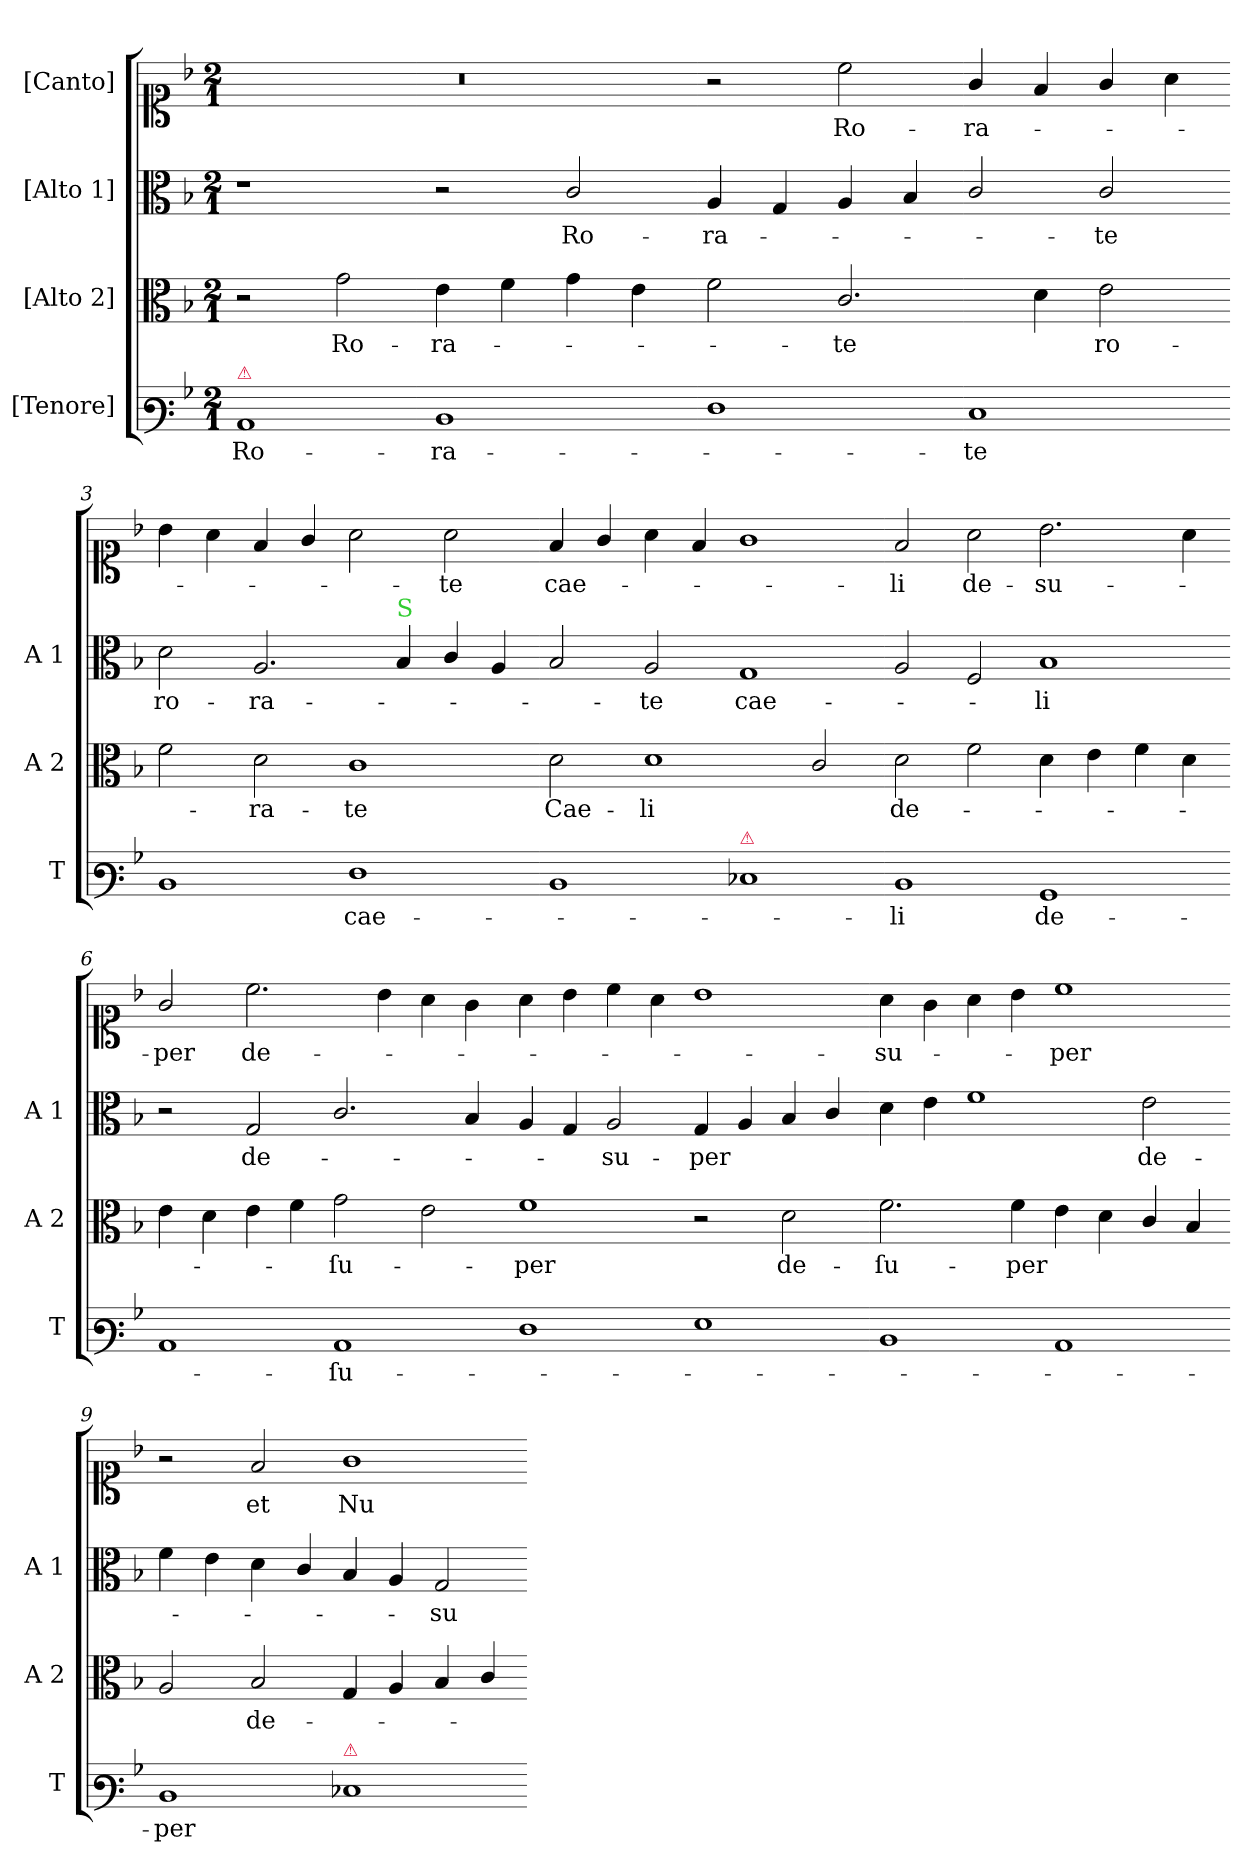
**kern	**text	**kern	**text	**kern	**text	**kern	**text
*part4	*part4	*part3	*part3	*part2	*part2	*part1	*part1
*staff4	*staff4	*staff3	*staff3	*staff2	*staff2	*staff1	*staff1
*I"[Tenore]	*	*I"[Alto 2]	*	*I"[Alto 1]	*	*I"[Canto]	*
*I'T	*	*I'A 2	*	*I'A 1	*	*	*
*clefF3	*	*clefC3	*	*clefC3	*	*clefC1	*
*k[b-]	*	*k[b-]	*	*k[b-]	*	*k[b-]	*
*M2/1	*	*M2/1	*	*M2/1	*	*M2/1	*
=1	=1	=1	=1	=1	=1	=1	=1
!LO:TX:a:color=crimson:t=⚠	!	!	!	!	!	!	!
1C	Ro-	2r	.	1r	.	0r	.
.	.	2g\	Ro-	.	.	.	.
1D	-ra-	4e\	-ra-	2r	.	.	.
.	.	4f\	.	.	.	.	.
.	.	4g\	.	2c/	Ro-	.	.
.	.	4e\	.	.	.	.	.
=2-	=2-	=2-	=2-	=2-	=2-	=2-	=2-
1F	.	2f\	.	4A/	-ra-	2r	.
.	.	.	.	4G/	.	.	.
.	.	2.c/	-te	4A/	.	2cc\	Ro-
.	.	.	.	4B-/	.	.	.
1E	-te	.	.	2c/	.	4g/	-ra-
.	.	4d\	.	.	.	4f/	.
.	.	2e\	ro-	2c/	-te	4g/	.
.	.	.	.	.	.	4a\	.
=3-	=3-	=3-	=3-	=3-	=3-	=3-	=3-
1D	.	2f\	.	2d\	ro-	4b-\	.
.	.	.	.	.	.	4a\	.
.	.	2d\	-ra-	2.A/	-ra-	4f/	.
.	.	.	.	.	.	4g/	.
1F	cae-	1c	-te	.	.	2a\	.
!	!	!	!	!LO:TX:a:color=limegreen:t=S	!	!	!
.	.	.	.	4B-/	.	.	.
.	.	.	.	4c/	.	2a\	-te
.	.	.	.	4A/	.	.	.
=4-	=4-	=4-	=4-	=4-	=4-	=4-	=4-
1D	.	2d\	Cae-	2B-/	.	4f/	cae-
.	.	.	.	.	.	4g/	.
.	.	1d	-li	2A/	-te	4a\	.
.	.	.	.	.	.	4f/	.
!LO:TX:a:color=crimson:t=⚠	!	!	!	!	!	!	!
1E-X	.	.	.	1G	cae-	1g	.
.	.	2c/	.	.	.	.	.
=5-	=5-	=5-	=5-	=5-	=5-	=5-	=5-
1D	-li	2d\	de-	2A/	.	2f/	-li
.	.	2f\	.	2F/	.	2a\	de-
1BB-	de-	4d\	.	1B-	-li	2.b-\	-su-
.	.	4e\	.	.	.	.	.
.	.	4f\	.	.	.	.	.
.	.	4d\	.	.	.	4a\	.
=6-	=6-	=6-	=6-	=6-	=6-	=6-	=6-
1C	.	4e\	.	2r	.	2g/	-per
.	.	4d\	.	.	.	.	.
.	.	4e\	.	2G/	de-	2.cc\	de-
.	.	4f\	.	.	.	.	.
1C	-ſu-	2g\	-ſu-	2.c/	.	.	.
.	.	.	.	.	.	4b-\	.
.	.	2e\	.	.	.	4a\	.
.	.	.	.	4B-/	.	4g\	.
=7-	=7-	=7-	=7-	=7-	=7-	=7-	=7-
1F	.	1f	-per	4A/	.	4a\	.
.	.	.	.	4G/	.	4b-\	.
.	.	.	.	2A/	-su-	4cc\	.
.	.	.	.	.	.	4a\	.
1G	.	2r	.	4G/	-per	1b-	.
.	.	.	.	4A/	.	.	.
.	.	2d\	de-	4B-/	.	.	.
.	.	.	.	4c/	.	.	.
=8-	=8-	=8-	=8-	=8-	=8-	=8-	=8-
1D	.	2.f\	-ſu-	4d\	.	4a\	-su-
.	.	.	.	4e\	.	4g\	.
.	.	.	.	1f	.	4a\	.
.	.	4f\	-per	.	.	4b-\	.
1C	.	4e\	.	.	.	1cc	-per
.	.	4d\	.	.	.	.	.
.	.	4c/	.	2e\	de-	.	.
.	.	4B-/	.	.	.	.	.
=9-	=9-	=9-	=9-	=9-	=9-	=9-	=9-
1D	-per	2A/	.	4f\	.	2r	.
.	.	.	.	4e\	.	.	.
.	.	2B-/	de-	4d\	.	2f/	et
.	.	.	.	4c/	.	.	.
!LO:TX:a:color=crimson:t=⚠	!	!	!	!	!	!	!
1E-X	.	4G/	.	4B-/	.	1g	Nu-
.	.	4A/	.	4A/	.	.	.
.	.	4B-/	.	2G/	-su-	.	.
.	.	4c/	.	.	.	.	.
=-	=-	=-	=-	=-	=-	=-	=-
*-	*-	*-	*-	*-	*-	*-	*-
